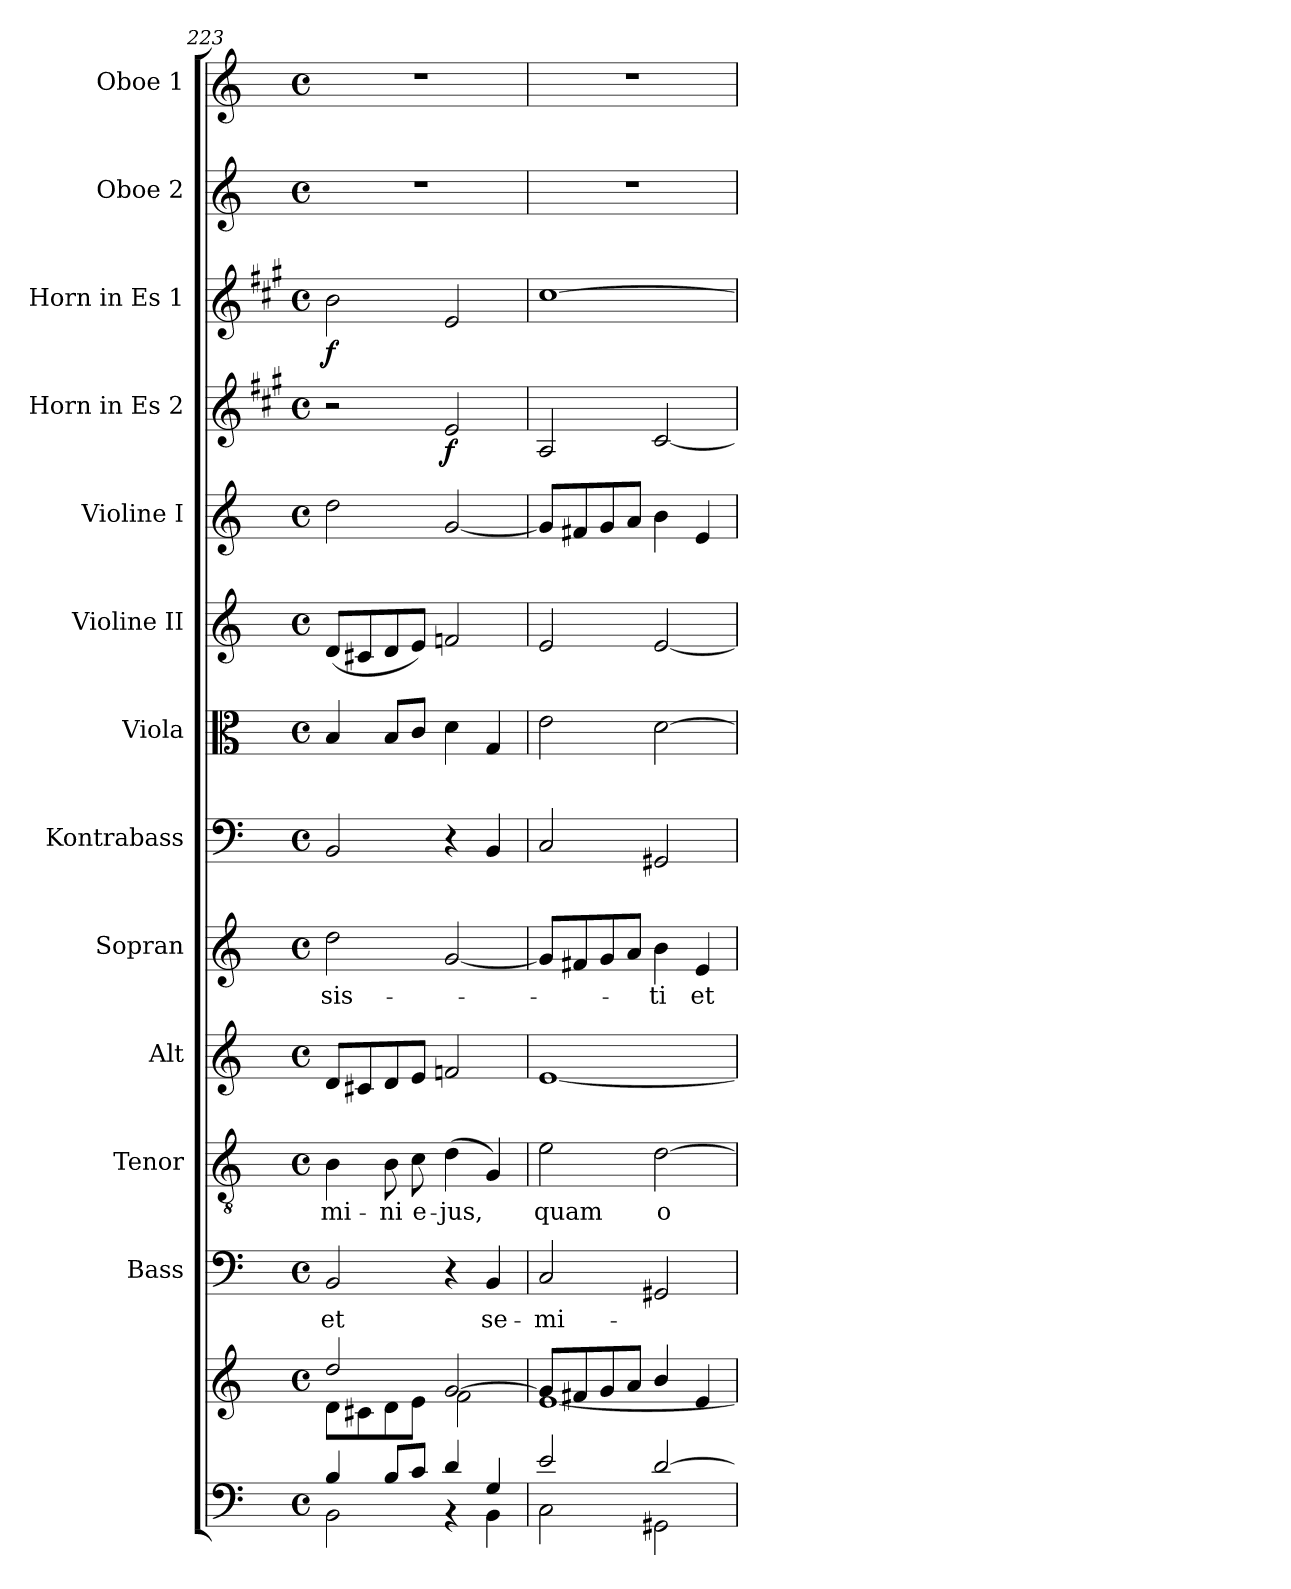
**kern	**kern	**kern	**text	**kern	**text	**kern	**kern	**text	**kern	**kern	**kern	**kern	**kern	**dynam	**kern	**dynam	**kern	**kern
*part13	*part13	*part12	*part12	*part11	*part11	*part10	*part9	*part9	*part8	*part7	*part6	*part5	*part4	*part4	*part3	*part3	*part2	*part1
*staff14	*staff13	*staff12	*staff12	*staff11	*staff11	*staff10	*staff9	*staff9	*staff8	*staff7	*staff6	*staff5	*staff4	*staff4	*staff3	*staff3	*staff2	*staff1
*	*	*I"Bass	*	*I"Tenor	*	*I"Alt	*I"Sopran	*	*I"Kontrabass	*I"Viola	*I"Violine II	*I"Violine I	*I"Horn in Es 2	*	*I"Horn in Es 1	*	*I"Oboe 2	*I"Oboe 1
*	*	*I'B.	*	*I'T.	*	*I'A.	*I'S.	*	*I'Kb.	*I'Vla.	*I'Vl. II	*I'Vl. I	*I'Hr. 2	*	*I'Hr. 1	*	*I'Ob. 2	*I'Ob. 1
*clefF4	*clefG2	*clefF4	*	*clefGv2	*	*clefG2	*clefG2	*	*clefF4	*clefC3	*clefG2	*clefG2	*clefG2	*	*clefG2	*	*clefG2	*clefG2
*	*	*	*	*	*	*	*	*	*ITrd7c12	*	*	*	*ITrd5c9	*	*ITrd5c9	*	*	*
*k[]	*k[]	*k[]	*	*k[]	*	*k[]	*k[]	*	*k[]	*k[]	*k[]	*k[]	*k[]	*	*k[]	*	*k[]	*k[]
*C:	*C:	*C:	*	*C:	*	*C:	*C:	*	*C:	*C:	*C:	*C:	*C:	*	*C:	*	*C:	*C:
*M4/4	*M4/4	*M4/4	*	*M4/4	*	*M4/4	*M4/4	*	*M4/4	*M4/4	*M4/4	*M4/4	*M4/4	*	*M4/4	*	*M4/4	*M4/4
*met(c)	*met(c)	*met(c)	*	*met(c)	*	*met(c)	*met(c)	*	*met(c)	*met(c)	*met(c)	*met(c)	*met(c)	*	*met(c)	*	*met(c)	*met(c)
=223	=223	=223	=223	=223	=223	=223	=223	=223	=223	=223	=223	=223	=223	=223	=223	=223	=223	=223
*^	*^	*	*	*	*	*	*	*	*	*	*	*	*	*	*	*	*	*
!	!	!	!	!	!LO:LY:b	!	!LO:LY:b	!	!	!LO:LY:b	!	!	!	!	!	!	!	!LO:DY:b	!	!
4B/	2BB\	2dd/	8d\L	2BB/	et	4B\	-mi-	8d/L	2dd\	-sis-	2BBB/	4B/	(<8d/L	2dd\	2r	.	2d\	f	1r	1r
.	.	.	8c#X\	.	.	.	.	8c#X/	.	.	.	.	8c#X/	.	.	.	.	.	.	.
!	!	!	!	!	!	!	!LO:LY:b	!	!	!	!	!	!	!	!	!	!	!	!	!
8B/L	.	.	8d\	.	.	8B\	-ni	8d/	.	.	.	8B/L	8d/	.	.	.	.	.	.	.
!	!	!	!	!	!	!	!LO:LY:b	!	!	!	!	!	!	!	!	!	!	!	!	!
8c/J	.	.	8e\J	.	.	8c\	e-	8e/J	.	.	.	8c/J	8e/J)	.	.	.	.	.	.	.
!	!	!	!	!	!	!	!LO:LY:b	!	!	!	!	!	!	!	!	!LO:DY:b	!	!	!	!
4d/	4rAA	[>2g/	2f\	4r	.	(>4d\	-jus,	2fn/	[2g/	.	4r	4d\	2fn/	[2g/	2G/	f	2G/	.	.	.
!	!	!	!	!	!LO:LY:b	!	!	!	!	!	!	!	!	!	!	!	!	!	!	!
4G/	4BB\	.	.	4BB/	se-	4G/)	.	.	.	.	4BBB/	4G/	.	.	.	.	.	.	.	.
!!LO:PB:g=z
=224	=224	=224	=224	=224	=224	=224	=224	=224	=224	=224	=224	=224	=224	=224	=224	=224	=224	=224	=224	=224
!	!	!	!	!	!LO:LY:b	!	!LO:LY:b	!	!	!	!	!	!	!	!	!	!	!	!	!
2e/	2C\	8g/L]	[<1e	2C/	-mi-	2e\	quam	[1e	8g/L]	.	2CC/	2e\	2e/	8g/L]	2C/	.	[1e	.	1r	1r
.	.	8f#X/	.	.	.	.	.	.	8f#X/	.	.	.	.	8f#X/	.	.	.	.	.	.
.	.	8g/	.	.	.	.	.	.	8g/	.	.	.	.	8g/	.	.	.	.	.	.
.	.	8a/J	.	.	.	.	.	.	8a/J	.	.	.	.	8a/J	.	.	.	.	.	.
!	!	!	!	!	!	!	!LO:LY:b	!	!	!LO:LY:b	!	!	!	!	!	!	!	!	!	!
[>2d/	2GG#X\	4b/	.	2GG#X/	.	[2d\	o-	.	4b\	-ti	2GGG#X/	[2d\	[2e/	4b\	[2E/	.	.	.	.	.
!	!	!	!	!	!	!	!	!	!	!LO:LY:b	!	!	!	!	!	!	!	!	!	!
.	.	4e/	.	.	.	.	.	.	4e/	et	.	.	.	4e/	.	.	.	.	.	.
*v	*v	*	*	*	*	*	*	*	*	*	*	*	*	*	*	*	*	*	*	*
*	*v	*v	*	*	*	*	*	*	*	*	*	*	*	*	*	*	*	*	*
=	=	=	=	=	=	=	=	=	=	=	=	=	=	=	=	=	=	=
*-	*-	*-	*-	*-	*-	*-	*-	*-	*-	*-	*-	*-	*-	*-	*-	*-	*-	*-
